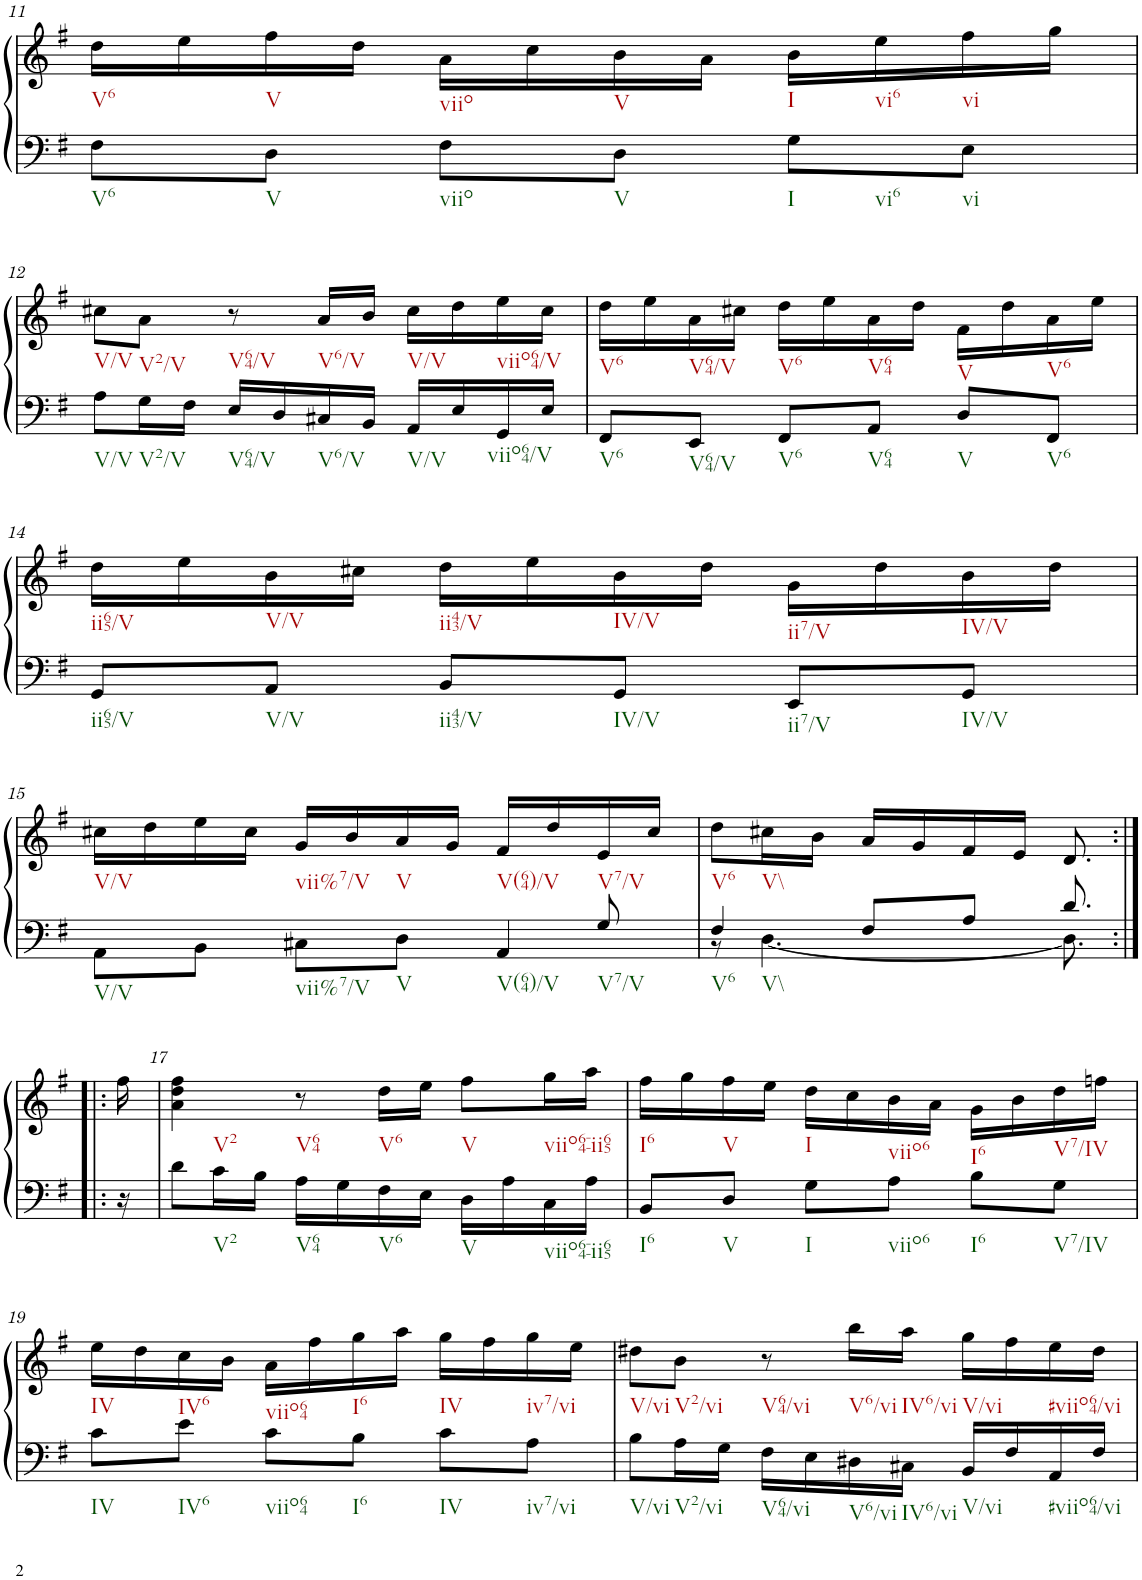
**kern	**kern
*part1	*part1
*staff2	*staff1
*I"Klavier linke Hand	*
!!LO:PB:g=z
*clefF4	*clefG2
*k[f#]	*k[f#]
*M3/4	*M3/4
=11	=11
8F#\L	16dd\LL
.	16ee\
8D\J	16ff#\
.	16dd\JJ
8F#\L	16a\LL
.	16cc\
8D\J	16b\
.	16a\JJ
8G\L	16b\LL
.	16ee\
8E\J	16ff#\
.	16gg\JJ
!!LO:LB:g=z
=12	=12
8A\L	8cc#X\L
16G\L	8a\J
16F#\JJ	.
16E/LL	8r
16D/	.
16C#X/	16a/LL
16BB/JJ	16b/JJ
16AA/LL	16cc#\LL
16E/	16dd\
16GG/	16ee\
16E/JJ	16cc#\JJ
=13	=13
8FF#/L	16dd\LL
.	16ee\
8EE/J	16a\
.	16cc#X\JJ
8FF#/L	16dd\LL
.	16ee\
8AA/J	16a\
.	16dd\JJ
8D/L	16f#\LL
.	16dd\
8FF#/J	16a\
.	16ee\JJ
!!LO:LB:g=z
=14	=14
8GG/L	16dd\LL
.	16ee\
8AA/J	16b\
.	16cc#X\JJ
8BB/L	16dd\LL
.	16ee\
8GG/J	16b\
.	16dd\JJ
8EE/L	16g\LL
.	16dd\
8GG/J	16b\
.	16dd\JJ
!!LO:LB:g=z
=15	=15
*^	*
2ryy	8AA\L	16cc#X\LL
.	.	16dd\
.	8BB\J	16ee\
.	.	16cc#\JJ
.	8C#X\L	16g/LL
.	.	16b/
.	8D\J	16a/
.	.	16g/JJ
8ryy	4AA/	16f#/LL
.	.	16dd/
8G/	.	16e/
.	.	16cc#/JJ
=16	=16	=16
4F#/	8r	8dd\L
.	[4.D\	16cc#X\L
.	.	16b\JJ
8F#/L	.	16a/LL
.	.	16g/
8A/J	.	16f#/
.	.	16e/JJ
8.d/	8.D\]	8.d/
*v	*v	*
!!LO:LB:g=z
=16X1:|!|:	=16X1:|!|:
16r	16ff#\
=17	=17
8d\L	4a\ 4dd\ 4ff#\
16c\L	.
16B\JJ	.
16A\LL	8r
16G\	.
16F#\	16dd\LL
16E\JJ	16ee\JJ
16D\LL	8ff#\L
16A\	.
16C\	16gg\L
16A\JJ	16aa\JJ
=18	=18
8BB/L	16ff#\LL
.	16gg\
8D/J	16ff#\
.	16ee\JJ
8G\L	16dd\LL
.	16cc\
8A\J	16b\
.	16a\JJ
8B\L	16g\LL
.	16b\
8G\J	16dd\
.	16ffn\JJ
!!LO:LB:g=z
=19	=19
8c\L	16ee\LL
.	16dd\
8e\J	16cc\
.	16b\JJ
8c\L	16a\LL
.	16ff#\
8B\J	16gg\
.	16aa\JJ
8c\L	16gg\LL
.	16ff#\
8A\J	16gg\
.	16ee\JJ
=20	=20
8B\L	8dd#X\L
16A\L	8b\J
16G\JJ	.
16F#\LL	8r
16E\	.
16D#X\	16bb\LL
16C#X\JJ	16aa\JJ
16BB/LL	16gg\LL
16F#/	16ff#\
16AA/	16ee\
16F#/JJ	16dd#\JJ
=	=
*-	*-
